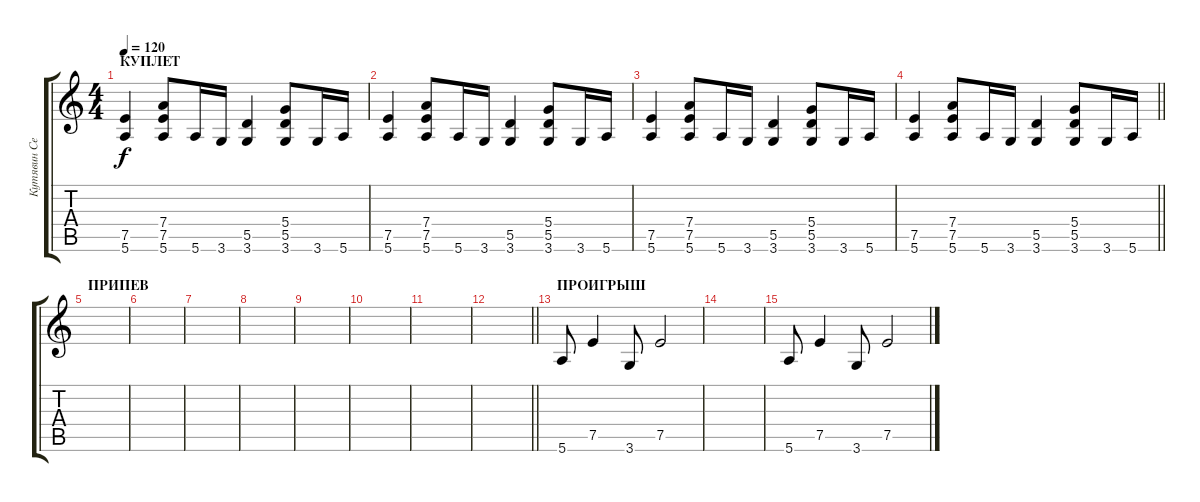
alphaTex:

\track ("Кутявин Сергей" "Кутявин Се") {instrument acousticguitarsteel}
\staff {score tabs}
\tuning (E4 B3 G3 D3 A2 E2) {hide}
\ts (4 4)
\section ("" "КУПЛЕТ")
\tempo 120
\clef g2
\ks c
(7.5 5.6).4{dy f} (7.4 7.5 5.6).8 5.6.16 3.6.16 (5.5 3.6).4 (5.4 5.5 3.6).8 3.6.16 5.6.16 |
(7.5 5.6).4 (7.4 7.5 5.6).8 5.6.16 3.6.16 (5.5 3.6).4 (5.4 5.5 3.6).8 3.6.16 5.6.16 |
(7.5 5.6).4 (7.4 7.5 5.6).8 5.6.16 3.6.16 (5.5 3.6).4 (5.4 5.5 3.6).8 3.6.16 5.6.16 |
\barLineRight lightlight
(7.5 5.6).4 (7.4 7.5 5.6).8 5.6.16 3.6.16 (5.5 3.6).4 (5.4 5.5 3.6).8 3.6.16 5.6.16 |
\section ("" "ПРИПЕВ")
|
|
|
|
|
|
|
\barLineRight lightlight
|
\section ("" "ПРОИГРЫШ")
5.6.8 7.5.4 3.6.8 7.5.2 |
|
5.6.8 7.5.4 3.6.8 7.5.2
